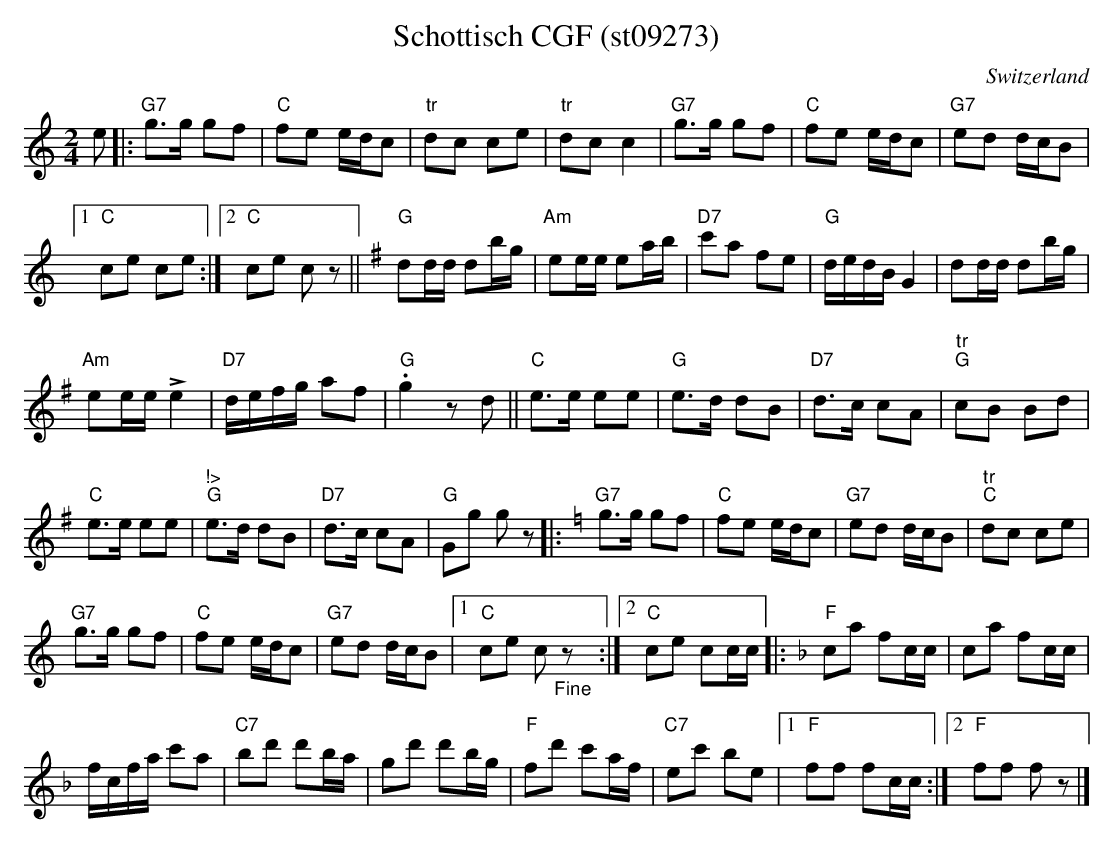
X:1
T: Schottisch CGF (st09273)
M:2/4
L:1/8
O:Switzerland
K:C major
e |: "G7"g>g gf | "C"fe e/d/c | "tr"dc ce | "tr"dcc2 | "G7"g>g gf | "C"fe e/d/c | "G7"ed d/c/B |1
"C"ce ce :|2 "C"ce cz || [K:G] "G"dd/d/ db/g/ | "Am"ee/e/ ea/b/ | "D7"c'a fe | "G"d/e/d/B/ G2 | dd/d/ db/g/ |
"Am"ee/e/ !>!e2 | "D7"d/e/f/g/ af | "G".g2zd || "C"e>e ee | "G"e>d dB | "D7"d>c cA | "tr""G"cB Bd |
"C"e>e ee | "!>""G"e>d dB |    "D7"d>c cA | "G"Gg gz |: [K:C]  "G7"g>g gf | "C"fe e/d/c | "G7"ed d/c/B |  "tr""C"dc ce |
"G7"g>g gf | "C"fe e/d/c | "G7"ed d/c/B |1 "C"ce c"_Fine"z :|2 "C"ce cc/c/ |: [K:F] "F"ca fc/c/ | ca fc/c/ |
f/c/f/a/ c'a | "C7"bd' d'b/a/ | gd' d'b/g/ | "F"fd' c'a/f/ | "C7"ec' be |1 "F"ff fc/c/ :|2 "F"ff fz |]
